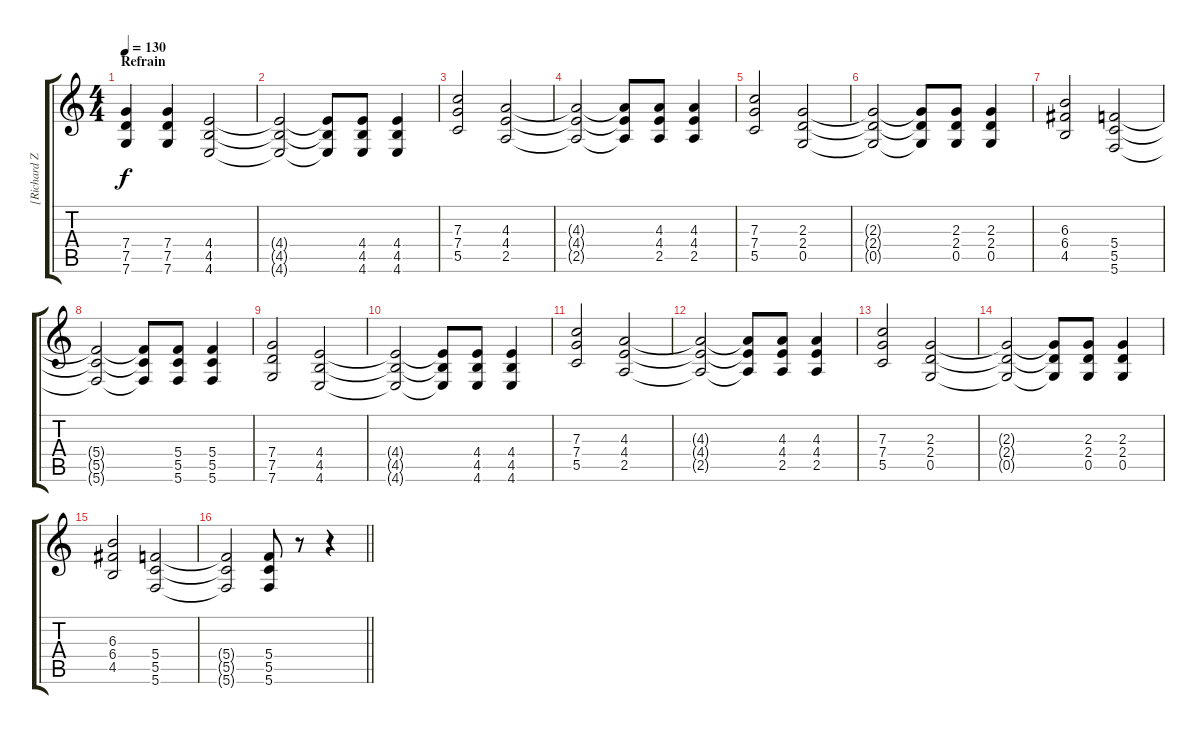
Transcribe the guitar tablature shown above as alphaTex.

\track ("[Richard Z Kruspe]  Guitar 1" "[Richard Z") {instrument distortionguitar}
\staff {score tabs}
\tuning (D4 A3 F3 C3 G2 C2) {hide}
\ts (4 4)
\section ("" "Refrain")
\tempo 130
\clef g2
\ks c
(7.4 7.5 7.6).4{dy f} (7.4 7.5 7.6).4 (4.4 4.5 4.6).2 |
(4.4{t} 4.5{t} 4.6{t}).2 (4.4{t} 4.5{t} 4.6{t}).8 (4.4 4.5 4.6).8 (4.4 4.5 4.6).4 |
(7.3 7.4 5.5).2 (4.3 4.4 2.5).2 |
(4.3{t} 4.4{t} 2.5{t}).2 (4.3{t} 4.4{t} 2.5{t}).8 (4.3 4.4 2.5).8 (4.3 4.4 2.5).4 |
(7.3 7.4 5.5).2 (2.3 2.4 0.5).2 |
(2.3{t} 2.4{t} 0.5{t}).2 (2.3{t} 2.4{t} 0.5{t}).8 (2.3 2.4 0.5).8 (2.3 2.4 0.5).4 |
(6.3 6.4 4.5).2 (5.4 5.5 5.6).2 |
(5.4{t} 5.5{t} 5.6{t}).2 (5.4{t} 5.5{t} 5.6{t}).8 (5.4 5.5 5.6).8 (5.4 5.5 5.6).4 |
(7.4 7.5 7.6).2 (4.4 4.5 4.6).2 |
(4.4{t} 4.5{t} 4.6{t}).2 (4.4{t} 4.5{t} 4.6{t}).8 (4.4 4.5 4.6).8 (4.4 4.5 4.6).4 |
(7.3 7.4 5.5).2 (4.3 4.4 2.5).2 |
(4.3{t} 4.4{t} 2.5{t}).2 (4.3{t} 4.4{t} 2.5{t}).8 (4.3 4.4 2.5).8 (4.3 4.4 2.5).4 |
(7.3 7.4 5.5).2 (2.3 2.4 0.5).2 |
(2.3{t} 2.4{t} 0.5{t}).2 (2.3{t} 2.4{t} 0.5{t}).8 (2.3 2.4 0.5).8 (2.3 2.4 0.5).4 |
(6.3 6.4 4.5).2 (5.4 5.5 5.6).2 |
\barLineRight lightlight
(5.4{t} 5.5{t} 5.6{t}).2 (5.4 5.5 5.6).8 r.8 r.4
